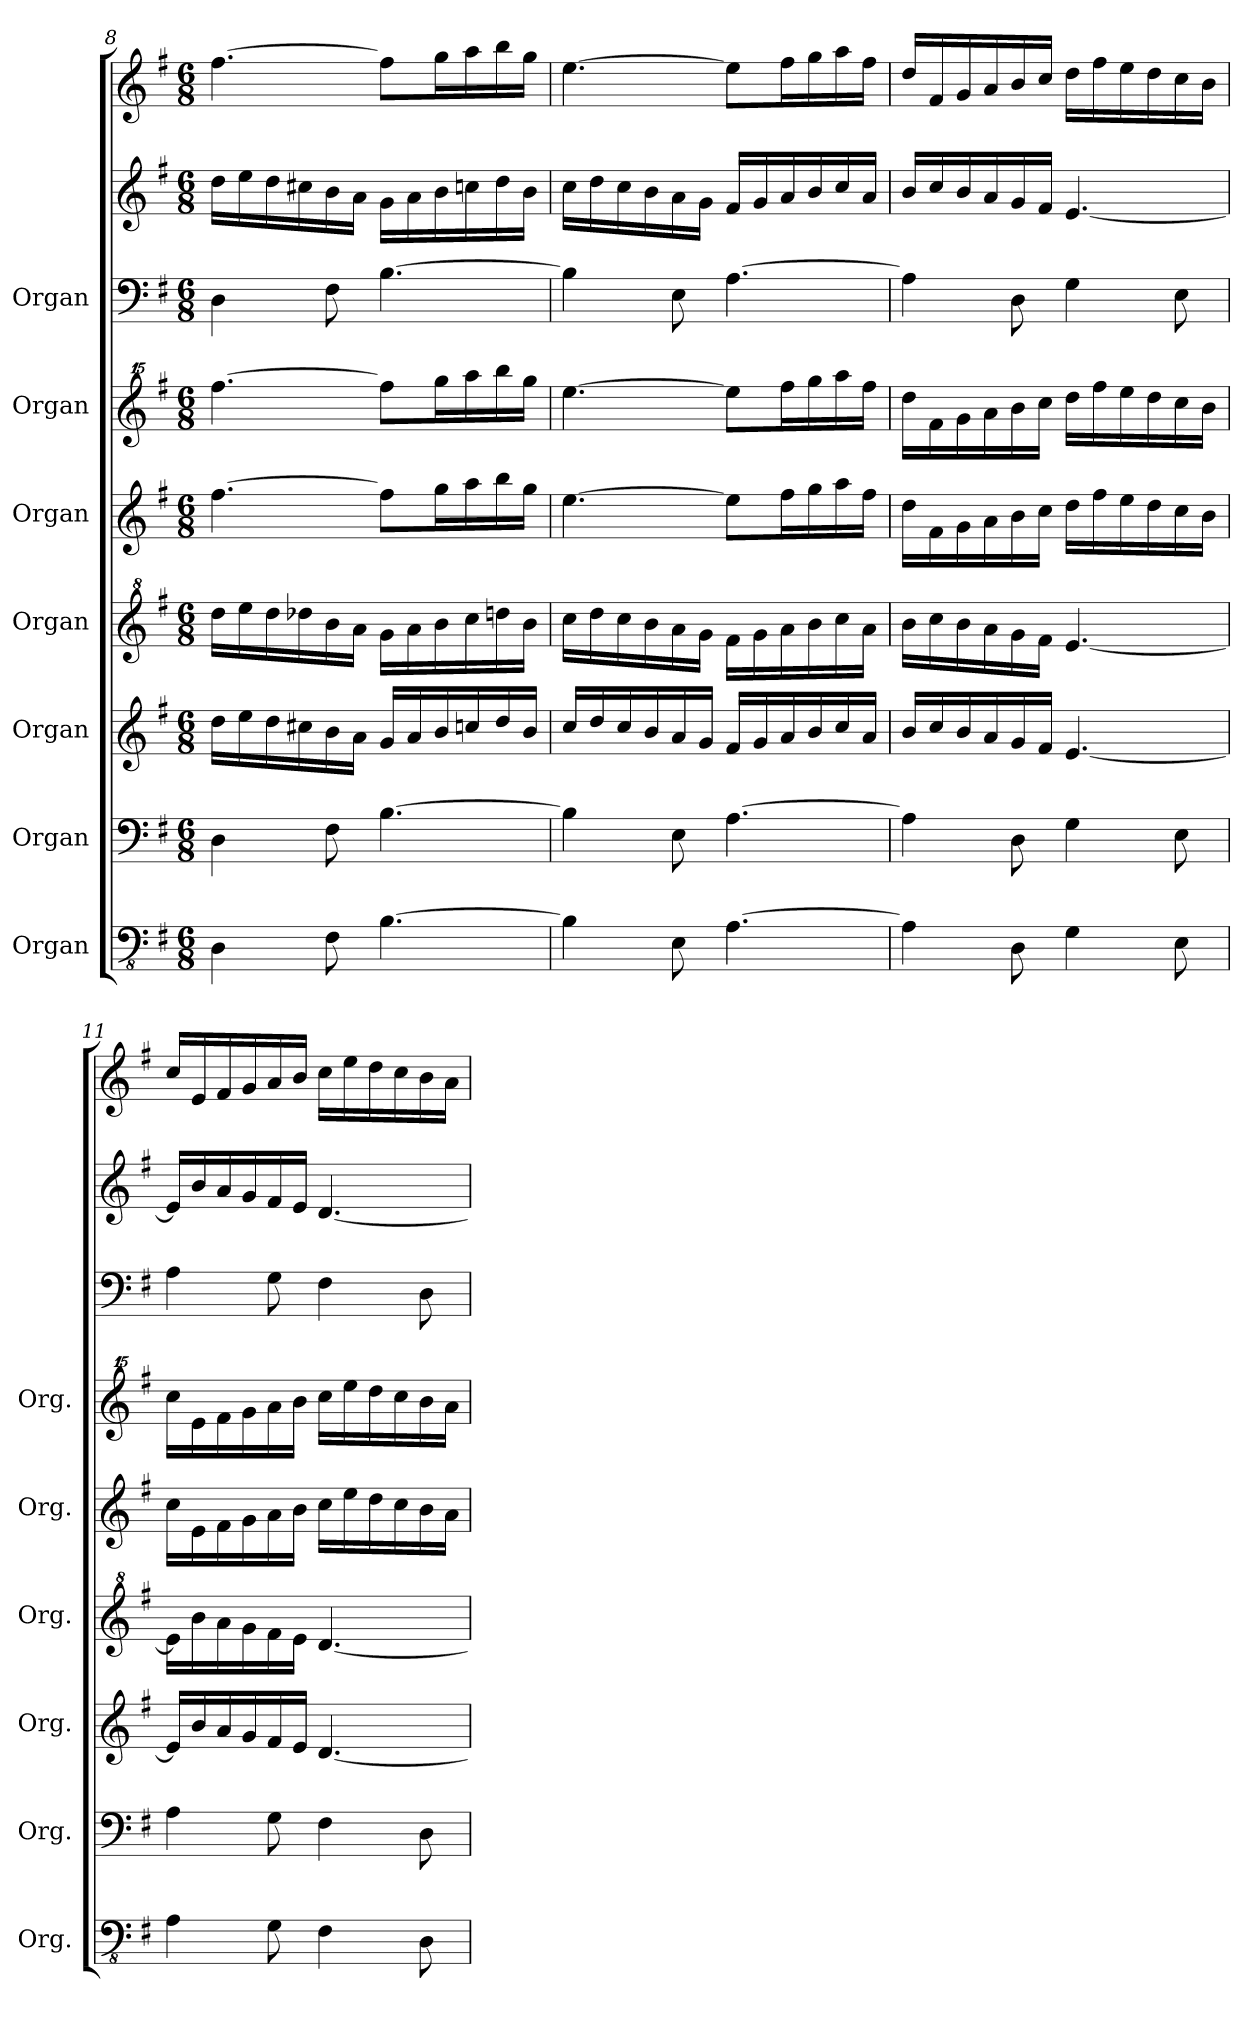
**kern	**kern	**kern	**kern	**kern	**kern	**kern	**kern	**kern
*part7	*part6	*part5	*part4	*part3	*part2	*part1	*part1	*part1
*staff9	*staff8	*staff7	*staff6	*staff5	*staff4	*staff3	*staff2	*staff1
*I"Organ	*I"Organ	*I"Organ	*I"Organ	*I"Organ	*I"Organ	*I"Organ	*	*
*I'Org.	*I'Org.	*I'Org.	*I'Org.	*I'Org.	*I'Org.	*	*	*
*clefFv4	*clefF4	*clefG2	*clefG^2	*clefG2	*clefG^^2	*clefF4	*clefG2	*clefG2
*k[f#]	*k[f#]	*k[f#]	*k[f#]	*k[f#]	*k[f#]	*k[f#]	*k[f#]	*k[f#]
*M6/8	*M6/8	*M6/8	*M6/8	*M6/8	*M6/8	*M6/8	*M6/8	*M6/8
=8	=8	=8	=8	=8	=8	=8	=8	=8
4DD\	4D\	16dd\LL	16ddd\LL	[4.ff#\	[4.ffff#\	4D\	16dd\LL	[4.ff#\
.	.	16ee\	16eee\	.	.	.	16ee\	.
.	.	16dd\	16ddd\	.	.	.	16dd\	.
.	.	16cc#X\	16ddd-X\	.	.	.	16cc#X\	.
8FF#\	8F#\	16b\	16bb\	.	.	8F#\	16b\	.
.	.	16a\JJ	16aa\JJ	.	.	.	16a\JJ	.
[4.BB\	[4.B\	16g/LL	16gg\LL	8ff#\L]	8ffff#\L]	[4.B\	16g\LL	8ff#\L]
.	.	16a/	16aa\	.	.	.	16a\	.
.	.	16b/	16bb\	16gg\L	16gggg\L	.	16b\	16gg\L
.	.	16ccn/	16ccc\	16aa\	16aaaa\	.	16ccn\	16aa\
.	.	16dd/	16dddn\	16bb\	16bbbb\	.	16dd\	16bb\
.	.	16b/JJ	16bb\JJ	16gg\JJ	16gggg\JJ	.	16b\JJ	16gg\JJ
=9	=9	=9	=9	=9	=9	=9	=9	=9
4BB\]	4B\]	16cc/LL	16ccc\LL	[4.ee\	[4.eeee\	4B\]	16cc\LL	[4.ee\
.	.	16dd/	16ddd\	.	.	.	16dd\	.
.	.	16cc/	16ccc\	.	.	.	16cc\	.
.	.	16b/	16bb\	.	.	.	16b\	.
8EE\	8E\	16a/	16aa\	.	.	8E\	16a\	.
.	.	16g/JJ	16gg\JJ	.	.	.	16g\JJ	.
[4.AA\	[4.A\	16f#/LL	16ff#\LL	8ee\L]	8eeee\L]	[4.A\	16f#/LL	8ee\L]
.	.	16g/	16gg\	.	.	.	16g/	.
.	.	16a/	16aa\	16ff#\L	16ffff#\L	.	16a/	16ff#\L
.	.	16b/	16bb\	16gg\	16gggg\	.	16b/	16gg\
.	.	16cc/	16ccc\	16aa\	16aaaa\	.	16cc/	16aa\
.	.	16a/JJ	16aa\JJ	16ff#\JJ	16ffff#\JJ	.	16a/JJ	16ff#\JJ
=10	=10	=10	=10	=10	=10	=10	=10	=10
4AA\]	4A\]	16b/LL	16bb\LL	16dd\LL	16dddd\LL	4A\]	16b/LL	16dd/LL
.	.	16cc/	16ccc\	16f#\	16fff#\	.	16cc/	16f#/
.	.	16b/	16bb\	16g\	16ggg\	.	16b/	16g/
.	.	16a/	16aa\	16a\	16aaa\	.	16a/	16a/
8DD\	8D\	16g/	16gg\	16b\	16bbb\	8D\	16g/	16b/
.	.	16f#/JJ	16ff#\JJ	16cc\JJ	16cccc\JJ	.	16f#/JJ	16cc/JJ
4GG\	4G\	[4.e/	[4.ee/	16dd\LL	16dddd\LL	4G\	[4.e/	16dd\LL
.	.	.	.	16ff#\	16ffff#\	.	.	16ff#\
.	.	.	.	16ee\	16eeee\	.	.	16ee\
.	.	.	.	16dd\	16dddd\	.	.	16dd\
8EE\	8E\	.	.	16cc\	16cccc\	8E\	.	16cc\
.	.	.	.	16b\JJ	16bbb\JJ	.	.	16b\JJ
!!LO:PB:g=z
=11	=11	=11	=11	=11	=11	=11	=11	=11
4AA\	4A\	16e/LL]	16ee\LL]	16cc\LL	16cccc\LL	4A\	16e/LL]	16cc/LL
.	.	16b/	16bb\	16e\	16eee\	.	16b/	16e/
.	.	16a/	16aa\	16f#\	16fff#\	.	16a/	16f#/
.	.	16g/	16gg\	16g\	16ggg\	.	16g/	16g/
8GG\	8G\	16f#/	16ff#\	16a\	16aaa\	8G\	16f#/	16a/
.	.	16e/JJ	16ee\JJ	16b\JJ	16bbb\JJ	.	16e/JJ	16b/JJ
4FF#\	4F#\	[4.d/	[4.dd/	16cc\LL	16cccc\LL	4F#\	[4.d/	16cc\LL
.	.	.	.	16ee\	16eeee\	.	.	16ee\
.	.	.	.	16dd\	16dddd\	.	.	16dd\
.	.	.	.	16cc\	16cccc\	.	.	16cc\
8DD\	8D\	.	.	16b\	16bbb\	8D\	.	16b\
.	.	.	.	16a\JJ	16aaa\JJ	.	.	16a\JJ
=	=	=	=	=	=	=	=	=
*-	*-	*-	*-	*-	*-	*-	*-	*-
